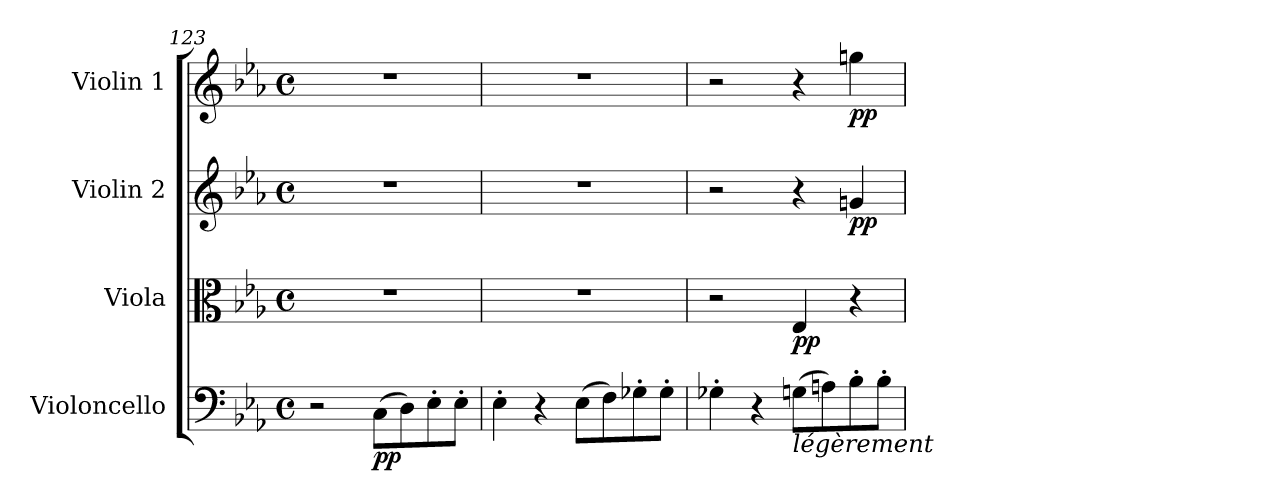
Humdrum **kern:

**kern	**dynam	**kern	**dynam	**kern	**dynam	**kern	**dynam
*part4	*part4	*part3	*part3	*part2	*part2	*part1	*part1
*staff4	*staff4	*staff3	*staff3	*staff2	*staff2	*staff1	*staff1
*I"Violoncello	*	*I"Viola	*	*I"Violin 2	*	*I"Violin 1	*
*I'Vc	*	*I'Vla	*	*I'Vln	*	*I'Vln	*
*clefF4	*	*clefC3	*	*clefG2	*	*clefG2	*
*k[b-e-a-]	*	*k[b-e-a-]	*	*k[b-e-a-]	*	*k[b-e-a-]	*
*M4/4	*	*M4/4	*	*M4/4	*	*M4/4	*
*met(c)	*	*met(c)	*	*met(c)	*	*met(c)	*
=123	=123	=123	=123	=123	=123	=123	=123
2r	.	1r	.	1r	.	1r	.
!	!LO:DY:b	!	!	!	!	!	!
(8C\L	pp	.	.	.	.	.	.
8D\)	.	.	.	.	.	.	.
8E-'\	.	.	.	.	.	.	.
8E-'\J	.	.	.	.	.	.	.
=124	=124	=124	=124	=124	=124	=124	=124
4E-'\	.	1r	.	1r	.	1r	.
4r	.	.	.	.	.	.	.
(8E-\L	.	.	.	.	.	.	.
8F\)	.	.	.	.	.	.	.
8G-X'\	.	.	.	.	.	.	.
8G-'\J	.	.	.	.	.	.	.
=125	=125	=125	=125	=125	=125	=125	=125
4G-X'\	.	2r	.	2r	.	2r	.
4r	.	.	.	.	.	.	.
!LO:TX:b:i:t=légèrement	!	!	!	!	!	!	!
!	!	!	!LO:DY:b	!	!	!	!
(8Gn\L	.	4E-/	pp	4r	.	4r	.
8An\)	.	.	.	.	.	.	.
!	!	!	!	!	!LO:DY:b	!	!LO:DY:b
8B-'\	.	4r	.	4gn/	pp	4ggn\	pp
8B-'\J	.	.	.	.	.	.	.
=	=	=	=	=	=	=	=
*-	*-	*-	*-	*-	*-	*-	*-
